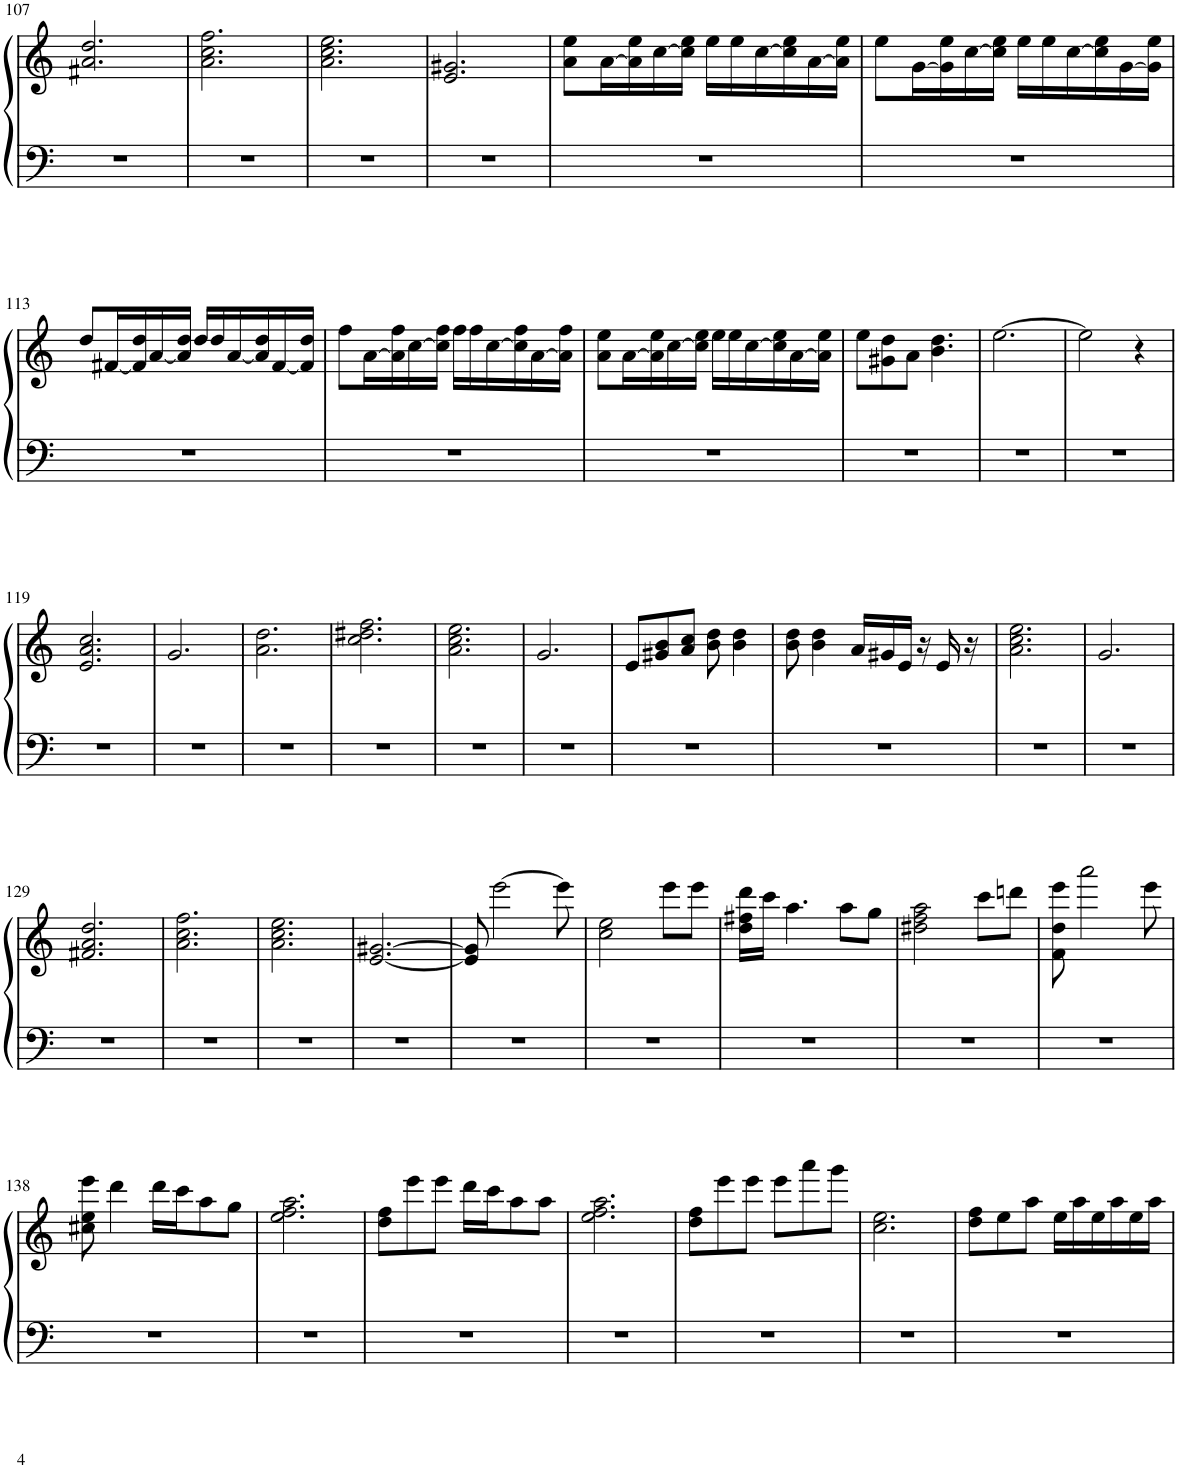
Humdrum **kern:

**kern	**kern
*part1	*part1
*staff2	*staff1
*I"Organ	*
*I'Org.	*
!!LO:PB:g=z
*clefF4	*clefG2
*k[]	*k[]
*M6/8	*M6/8
=107	=107
2.r	2.f#X/ 2.a/ 2.dd/
=108	=108
2.r	2.a\ 2.cc\ 2.ff\
=109	=109
2.r	2.a\ 2.cc\ 2.ee\
=110	=110
2.r	2.e/ 2.g#X/
=111	=111
2.r	8a\ 8ee\L
.	[16a\L
.	16a\] 16ee\
.	[16cc\
.	16cc\] 16ee\JJ
.	16ee\LL
.	16ee\
.	[16cc\
.	16cc\] 16ee\
.	[16a\
.	16a\] 16ee\JJ
=112	=112
2.r	8ee\L
.	[16g\L
.	16g\] 16ee\
.	[16cc\
.	16cc\] 16ee\JJ
.	16ee\LL
.	16ee\
.	[16cc\
.	16cc\] 16ee\
.	[16g\
.	16g\] 16ee\JJ
!!LO:LB:g=z
=113	=113
2.r	8dd/L
.	[16f#X/L
.	16f#/] 16dd/
.	[16a/
.	16a/] 16dd/JJ
.	16dd/LL
.	16dd/
.	[16a/
.	16a/] 16dd/
.	[16f#/
.	16f#/] 16dd/JJ
=114	=114
2.r	8ff\L
.	[16a\L
.	16a\] 16ff\
.	[16cc\
.	16cc\] 16ff\JJ
.	16ff\LL
.	16ff\
.	[16cc\
.	16cc\] 16ff\
.	[16a\
.	16a\] 16ff\JJ
=115	=115
2.r	8a\ 8ee\L
.	[16a\L
.	16a\] 16ee\
.	[16cc\
.	16cc\] 16ee\JJ
.	16ee\LL
.	16ee\
.	[16cc\
.	16cc\] 16ee\
.	[16a\
.	16a\] 16ee\JJ
=116	=116
2.r	8ee\L
.	8g#X\ 8dd\
.	8a\J
.	4.b\ 4.dd\
=117	=117
2.r	[2.ee\
=118	=118
2.r	2ee\]
.	4r
!!LO:LB:g=z
=119	=119
2.r	2.e/ 2.a/ 2.cc/
=120	=120
2.r	2.g/
=121	=121
2.r	2.a\ 2.dd\
=122	=122
2.r	2.cc\ 2.dd#X\ 2.ff\
=123	=123
2.r	2.a\ 2.cc\ 2.ee\
=124	=124
2.r	2.g/
=125	=125
2.r	8e/L
.	8g#X/ 8b/
.	8a/ 8cc/J
.	8b\ 8dd\
.	4b\ 4dd\
=126	=126
2.r	8b\ 8dd\
.	4b\ 4dd\
.	16a/LL
.	16g#X/
.	16e/JJ
.	16r
.	16e/
.	16r
=127	=127
2.r	2.a\ 2.cc\ 2.ee\
=128	=128
2.r	2.g/
!!LO:LB:g=z
=129	=129
2.r	2.f#X/ 2.a/ 2.dd/
=130	=130
2.r	2.a\ 2.cc\ 2.ff\
=131	=131
2.r	2.a\ 2.cc\ 2.ee\
=132	=132
2.r	[2.e/ [2.g#X/
=133	=133
2.r	8e/] 8g#/]
.	[2eee\
.	8eee\]
=134	=134
2.r	2cc\ 2ee\
.	8eee\L
.	8eee\J
=135	=135
2.r	16dd\ 16ff#X\ 16ddd\LL
.	16ccc\JJ
.	4.aa\
.	8aa\L
.	8gg\J
=136	=136
2.r	2dd#X\ 2ff\ 2aa\
.	8ccc\L
.	8dddn\J
=137	=137
2.r	8f\ 8dd\ 8eee\
.	2aaa\
.	8eee\
!!LO:LB:g=z
=138	=138
2.r	8cc#X\ 8ee\ 8eee\
.	4ddd\
.	16ddd\LL
.	16ccc\J
.	8aa\
.	8gg\J
=139	=139
2.r	2.ee\ 2.ff\ 2.aa\
=140	=140
2.r	8dd\ 8ff\L
.	8eee\
.	8eee\J
.	16ddd\LL
.	16ccc\J
.	8aa\
.	8aa\J
=141	=141
2.r	2.ee\ 2.ff\ 2.aa\
=142	=142
2.r	8dd\ 8ff\L
.	8eee\
.	8eee\J
.	8eee\L
.	8aaa\
.	8ggg\J
=143	=143
2.r	2.cc\ 2.ee\
=144	=144
2.r	8dd\ 8ff\L
.	8ee\
.	8aa\J
.	16ee\LL
.	16aa\
.	16ee\
.	16aa\
.	16ee\
.	16aa\JJ
=	=
*-	*-
